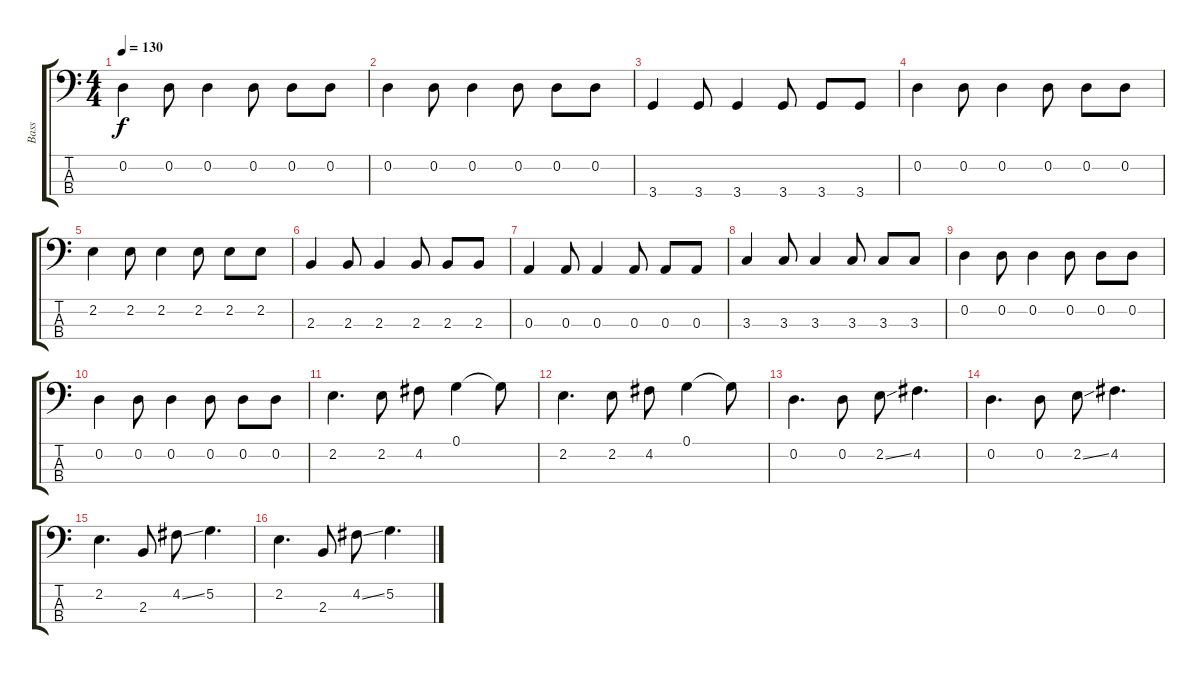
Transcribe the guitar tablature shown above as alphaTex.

\track ("Bass" "Bass") {instrument electricbasspick}
\staff {score tabs}
\tuning (G2 D2 A1 E1) {hide}
\ts (4 4)
\tempo 130
\clef f4
\ks c
0.2.4{dy f} 0.2.8 0.2.4 0.2.8 0.2.8 0.2.8 |
0.2.4 0.2.8 0.2.4 0.2.8 0.2.8 0.2.8 |
3.4.4 3.4.8 3.4.4 3.4.8 3.4.8 3.4.8 |
0.2.4 0.2.8 0.2.4 0.2.8 0.2.8 0.2.8 |
2.2.4 2.2.8 2.2.4 2.2.8 2.2.8 2.2.8 |
2.3.4 2.3.8 2.3.4 2.3.8 2.3.8 2.3.8 |
0.3.4 0.3.8 0.3.4 0.3.8 0.3.8 0.3.8 |
3.3.4 3.3.8 3.3.4 3.3.8 3.3.8 3.3.8 |
0.2.4 0.2.8 0.2.4 0.2.8 0.2.8 0.2.8 |
0.2.4 0.2.8 0.2.4 0.2.8 0.2.8 0.2.8 |
2.2.4{d} 2.2.8 4.2.8 0.1.4 0.1{t}.8 |
2.2.4{d} 2.2.8 4.2.8 0.1.4 0.1{t}.8 |
0.2.4{d} 0.2.8 2.2{ss}.8 4.2.4{d} |
0.2.4{d} 0.2.8 2.2{ss}.8 4.2.4{d} |
2.2.4{d} 2.3.8 4.2{ss}.8 5.2.4{d} |
2.2.4{d} 2.3.8 4.2{ss}.8 5.2.4{d}
